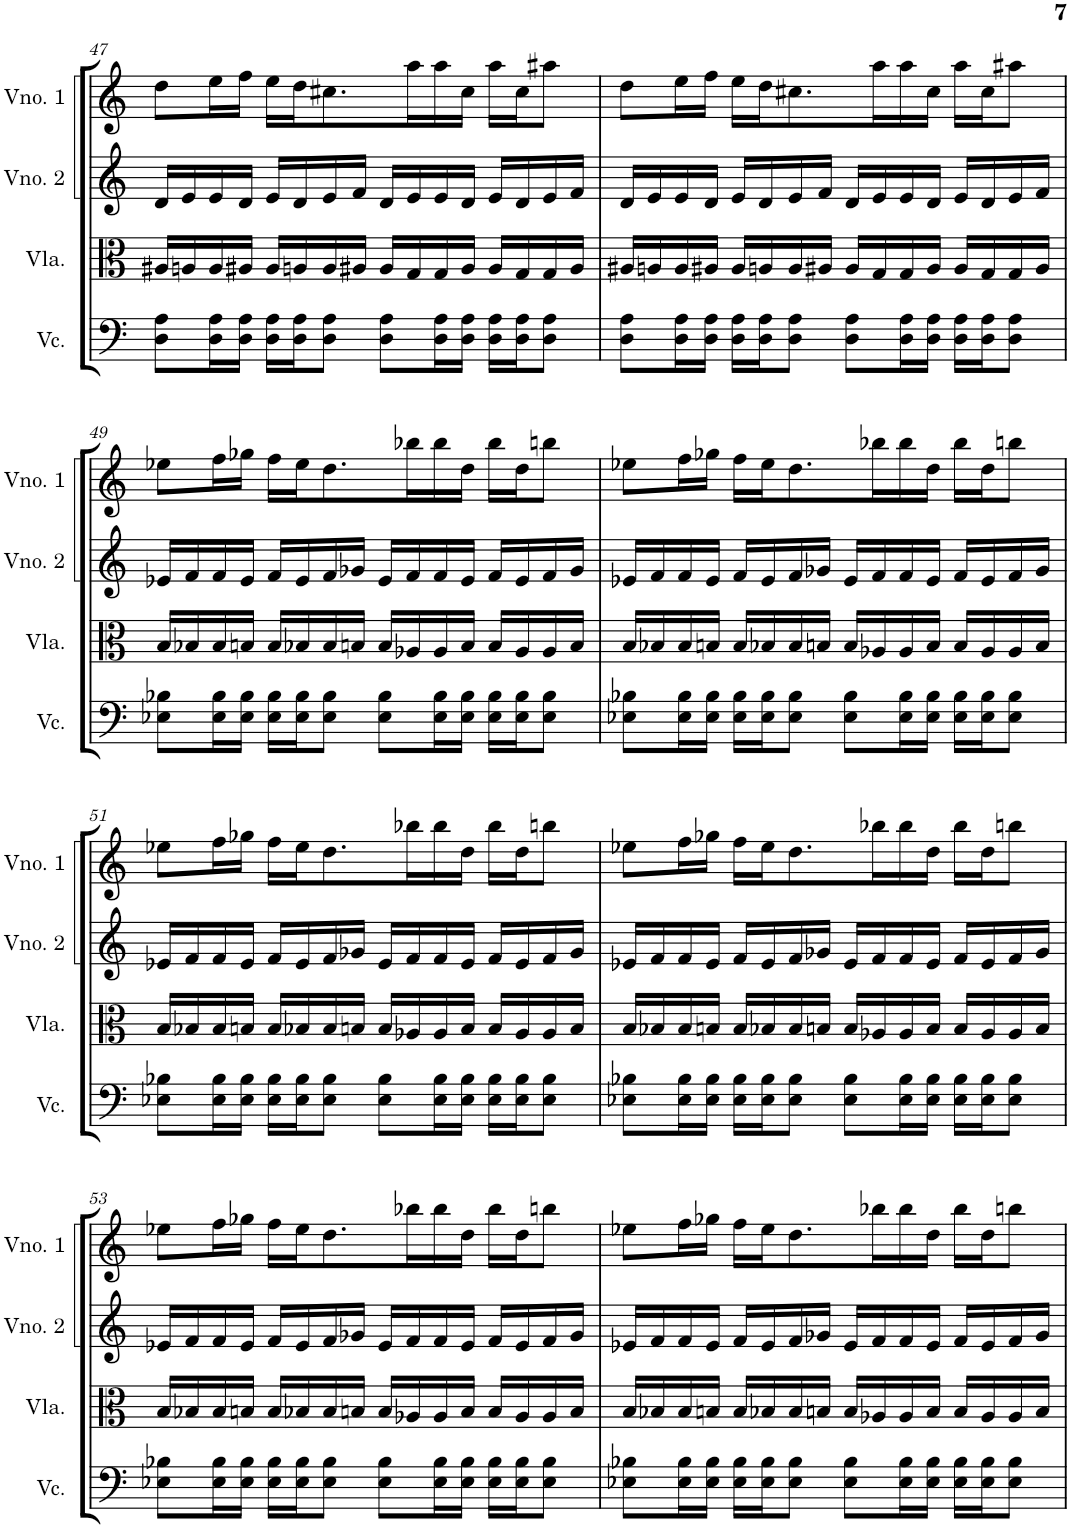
**kern	**kern	**kern	**kern
*part4	*part3	*part2	*part1
*staff4	*staff3	*staff2	*staff1
*I"Violoncelo	*I"Viola	*I"Violino 2	*I"Violino 1
*I'Vc.	*I'Vla.	*I'Vno. 2	*I'Vno. 1
!!LO:PB:g=z
*clefF4	*clefC3	*clefG2	*clefG2
*k[]	*k[]	*k[]	*k[]
*M4/4	*M4/4	*M4/4	*M4/4
=47	=47	=47	=47
8D\ 8A\L	16A#X/LL	16d/LL	8dd\L
.	16An/	16e/	.
16D\ 16A\L	16A/	16e/	16ee\L
16D\ 16A\JJ	16A#X/JJ	16d/JJ	16ff\JJ
16D\ 16A\LL	16A#/LL	16e/LL	16ee\LL
16D\ 16A\J	16An/	16d/	16dd\J
8D\ 8A\J	16A/	16e/	8.cc#X\
.	16A#X/JJ	16f/JJ	.
8D\ 8A\L	16A#/LL	16d/LL	.
.	16G/	16e/	16aa\L
16D\ 16A\L	16G/	16e/	16aa\
16D\ 16A\JJ	16A#/JJ	16d/JJ	16cc#\JJ
16D\ 16A\LL	16A#/LL	16e/LL	16aa\LL
16D\ 16A\J	16G/	16d/	16cc#\J
8D\ 8A\J	16G/	16e/	8aa#X\J
.	16A#/JJ	16f/JJ	.
=48	=48	=48	=48
8D\ 8A\L	16A#X/LL	16d/LL	8dd\L
.	16An/	16e/	.
16D\ 16A\L	16A/	16e/	16ee\L
16D\ 16A\JJ	16A#X/JJ	16d/JJ	16ff\JJ
16D\ 16A\LL	16A#/LL	16e/LL	16ee\LL
16D\ 16A\J	16An/	16d/	16dd\J
8D\ 8A\J	16A/	16e/	8.cc#X\
.	16A#X/JJ	16f/JJ	.
8D\ 8A\L	16A#/LL	16d/LL	.
.	16G/	16e/	16aa\L
16D\ 16A\L	16G/	16e/	16aa\
16D\ 16A\JJ	16A#/JJ	16d/JJ	16cc#\JJ
16D\ 16A\LL	16A#/LL	16e/LL	16aa\LL
16D\ 16A\J	16G/	16d/	16cc#\J
8D\ 8A\J	16G/	16e/	8aa#X\J
.	16A#/JJ	16f/JJ	.
!!LO:LB:g=z
=49	=49	=49	=49
8E-X\ 8B-X\L	16B/LL	16e-X/LL	8ee-X\L
.	16B-X/	16f/	.
16E-\ 16B-\L	16B-/	16f/	16ff\L
16E-\ 16B-\JJ	16Bn/JJ	16e-/JJ	16gg-X\JJ
16E-\ 16B-\LL	16B/LL	16f/LL	16ff\LL
16E-\ 16B-\J	16B-X/	16e-/	16ee-\J
8E-\ 8B-\J	16B-/	16f/	8.dd\
.	16Bn/JJ	16g-X/JJ	.
8E-\ 8B-\L	16B/LL	16e-/LL	.
.	16A-X/	16f/	16bb-X\L
16E-\ 16B-\L	16A-/	16f/	16bb-\
16E-\ 16B-\JJ	16B/JJ	16e-/JJ	16dd\JJ
16E-\ 16B-\LL	16B/LL	16f/LL	16bb-\LL
16E-\ 16B-\J	16A-/	16e-/	16dd\J
8E-\ 8B-\J	16A-/	16f/	8bbn\J
.	16B/JJ	16g-/JJ	.
=50	=50	=50	=50
8E-X\ 8B-X\L	16B/LL	16e-X/LL	8ee-X\L
.	16B-X/	16f/	.
16E-\ 16B-\L	16B-/	16f/	16ff\L
16E-\ 16B-\JJ	16Bn/JJ	16e-/JJ	16gg-X\JJ
16E-\ 16B-\LL	16B/LL	16f/LL	16ff\LL
16E-\ 16B-\J	16B-X/	16e-/	16ee-\J
8E-\ 8B-\J	16B-/	16f/	8.dd\
.	16Bn/JJ	16g-X/JJ	.
8E-\ 8B-\L	16B/LL	16e-/LL	.
.	16A-X/	16f/	16bb-X\L
16E-\ 16B-\L	16A-/	16f/	16bb-\
16E-\ 16B-\JJ	16B/JJ	16e-/JJ	16dd\JJ
16E-\ 16B-\LL	16B/LL	16f/LL	16bb-\LL
16E-\ 16B-\J	16A-/	16e-/	16dd\J
8E-\ 8B-\J	16A-/	16f/	8bbn\J
.	16B/JJ	16g-/JJ	.
!!LO:LB:g=z
=51	=51	=51	=51
8E-X\ 8B-X\L	16B/LL	16e-X/LL	8ee-X\L
.	16B-X/	16f/	.
16E-\ 16B-\L	16B-/	16f/	16ff\L
16E-\ 16B-\JJ	16Bn/JJ	16e-/JJ	16gg-X\JJ
16E-\ 16B-\LL	16B/LL	16f/LL	16ff\LL
16E-\ 16B-\J	16B-X/	16e-/	16ee-\J
8E-\ 8B-\J	16B-/	16f/	8.dd\
.	16Bn/JJ	16g-X/JJ	.
8E-\ 8B-\L	16B/LL	16e-/LL	.
.	16A-X/	16f/	16bb-X\L
16E-\ 16B-\L	16A-/	16f/	16bb-\
16E-\ 16B-\JJ	16B/JJ	16e-/JJ	16dd\JJ
16E-\ 16B-\LL	16B/LL	16f/LL	16bb-\LL
16E-\ 16B-\J	16A-/	16e-/	16dd\J
8E-\ 8B-\J	16A-/	16f/	8bbn\J
.	16B/JJ	16g-/JJ	.
=52	=52	=52	=52
8E-X\ 8B-X\L	16B/LL	16e-X/LL	8ee-X\L
.	16B-X/	16f/	.
16E-\ 16B-\L	16B-/	16f/	16ff\L
16E-\ 16B-\JJ	16Bn/JJ	16e-/JJ	16gg-X\JJ
16E-\ 16B-\LL	16B/LL	16f/LL	16ff\LL
16E-\ 16B-\J	16B-X/	16e-/	16ee-\J
8E-\ 8B-\J	16B-/	16f/	8.dd\
.	16Bn/JJ	16g-X/JJ	.
8E-\ 8B-\L	16B/LL	16e-/LL	.
.	16A-X/	16f/	16bb-X\L
16E-\ 16B-\L	16A-/	16f/	16bb-\
16E-\ 16B-\JJ	16B/JJ	16e-/JJ	16dd\JJ
16E-\ 16B-\LL	16B/LL	16f/LL	16bb-\LL
16E-\ 16B-\J	16A-/	16e-/	16dd\J
8E-\ 8B-\J	16A-/	16f/	8bbn\J
.	16B/JJ	16g-/JJ	.
!!LO:LB:g=z
=53	=53	=53	=53
8E-X\ 8B-X\L	16B/LL	16e-X/LL	8ee-X\L
.	16B-X/	16f/	.
16E-\ 16B-\L	16B-/	16f/	16ff\L
16E-\ 16B-\JJ	16Bn/JJ	16e-/JJ	16gg-X\JJ
16E-\ 16B-\LL	16B/LL	16f/LL	16ff\LL
16E-\ 16B-\J	16B-X/	16e-/	16ee-\J
8E-\ 8B-\J	16B-/	16f/	8.dd\
.	16Bn/JJ	16g-X/JJ	.
8E-\ 8B-\L	16B/LL	16e-/LL	.
.	16A-X/	16f/	16bb-X\L
16E-\ 16B-\L	16A-/	16f/	16bb-\
16E-\ 16B-\JJ	16B/JJ	16e-/JJ	16dd\JJ
16E-\ 16B-\LL	16B/LL	16f/LL	16bb-\LL
16E-\ 16B-\J	16A-/	16e-/	16dd\J
8E-\ 8B-\J	16A-/	16f/	8bbn\J
.	16B/JJ	16g-/JJ	.
=54	=54	=54	=54
8E-X\ 8B-X\L	16B/LL	16e-X/LL	8ee-X\L
.	16B-X/	16f/	.
16E-\ 16B-\L	16B-/	16f/	16ff\L
16E-\ 16B-\JJ	16Bn/JJ	16e-/JJ	16gg-X\JJ
16E-\ 16B-\LL	16B/LL	16f/LL	16ff\LL
16E-\ 16B-\J	16B-X/	16e-/	16ee-\J
8E-\ 8B-\J	16B-/	16f/	8.dd\
.	16Bn/JJ	16g-X/JJ	.
8E-\ 8B-\L	16B/LL	16e-/LL	.
.	16A-X/	16f/	16bb-X\L
16E-\ 16B-\L	16A-/	16f/	16bb-\
16E-\ 16B-\JJ	16B/JJ	16e-/JJ	16dd\JJ
16E-\ 16B-\LL	16B/LL	16f/LL	16bb-\LL
16E-\ 16B-\J	16A-/	16e-/	16dd\J
8E-\ 8B-\J	16A-/	16f/	8bbn\J
.	16B/JJ	16g-/JJ	.
=	=	=	=
*-	*-	*-	*-
